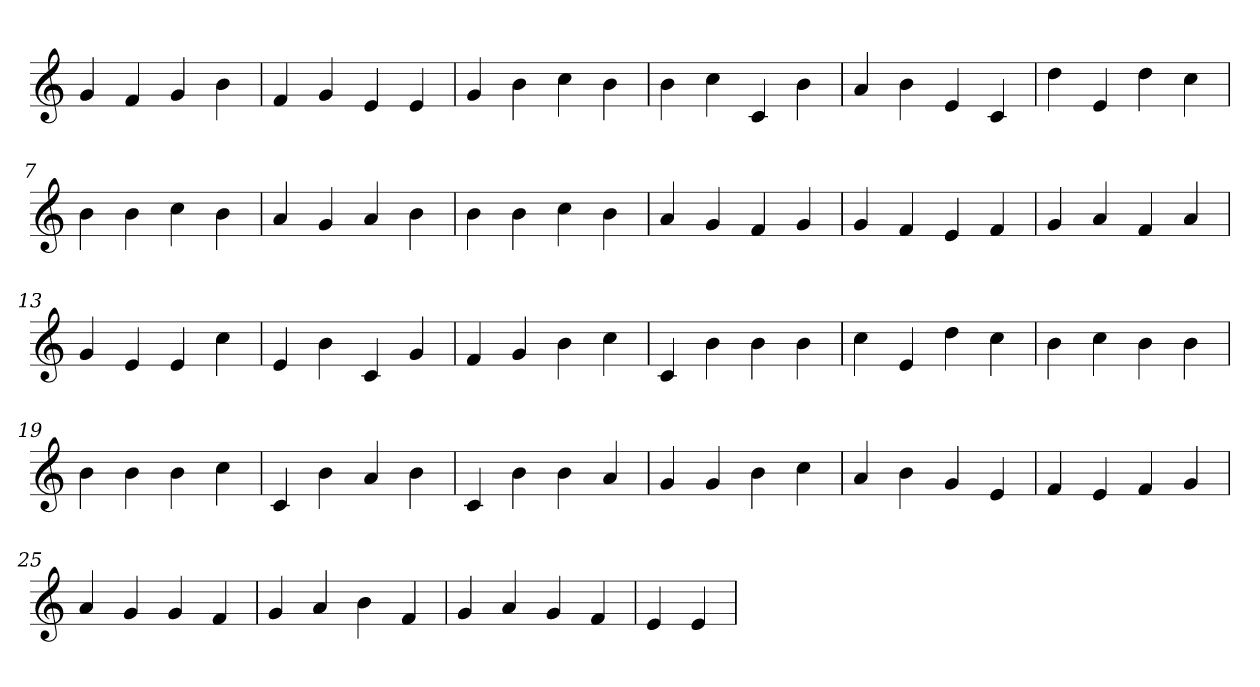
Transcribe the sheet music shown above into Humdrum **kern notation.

**kern
*part1
*staff1
*clefG2
=1
4g
4f
4g
4b
=2
4f
4g
4e
4e
=3
4g
4b
4cc
4b
=4
4b
4cc
4c
4b
=5
4a
4b
4e
4c
=6
4dd
4e
4dd
4cc
=7
4b
4b
4cc
4b
=8
4a
4g
4a
4b
=9
4b
4b
4cc
4b
=10
4a
4g
4f
4g
=11
4g
4f
4e
4f
=12
4g
4a
4f
4a
=13
4g
4e
4e
4cc
=14
4e
4b
4c
4g
=15
4f
4g
4b
4cc
=16
4c
4b
4b
4b
=17
4cc
4e
4dd
4cc
=18
4b
4cc
4b
4b
=19
4b
4b
4b
4cc
=20
4c
4b
4a
4b
=21
4c
4b
4b
4a
=22
4g
4g
4b
4cc
=23
4a
4b
4g
4e
=24
4f
4e
4f
4g
=25
4a
4g
4g
4f
=26
4g
4a
4b
4f
=27
4g
4a
4g
4f
=28
4e
4e
=
*-
